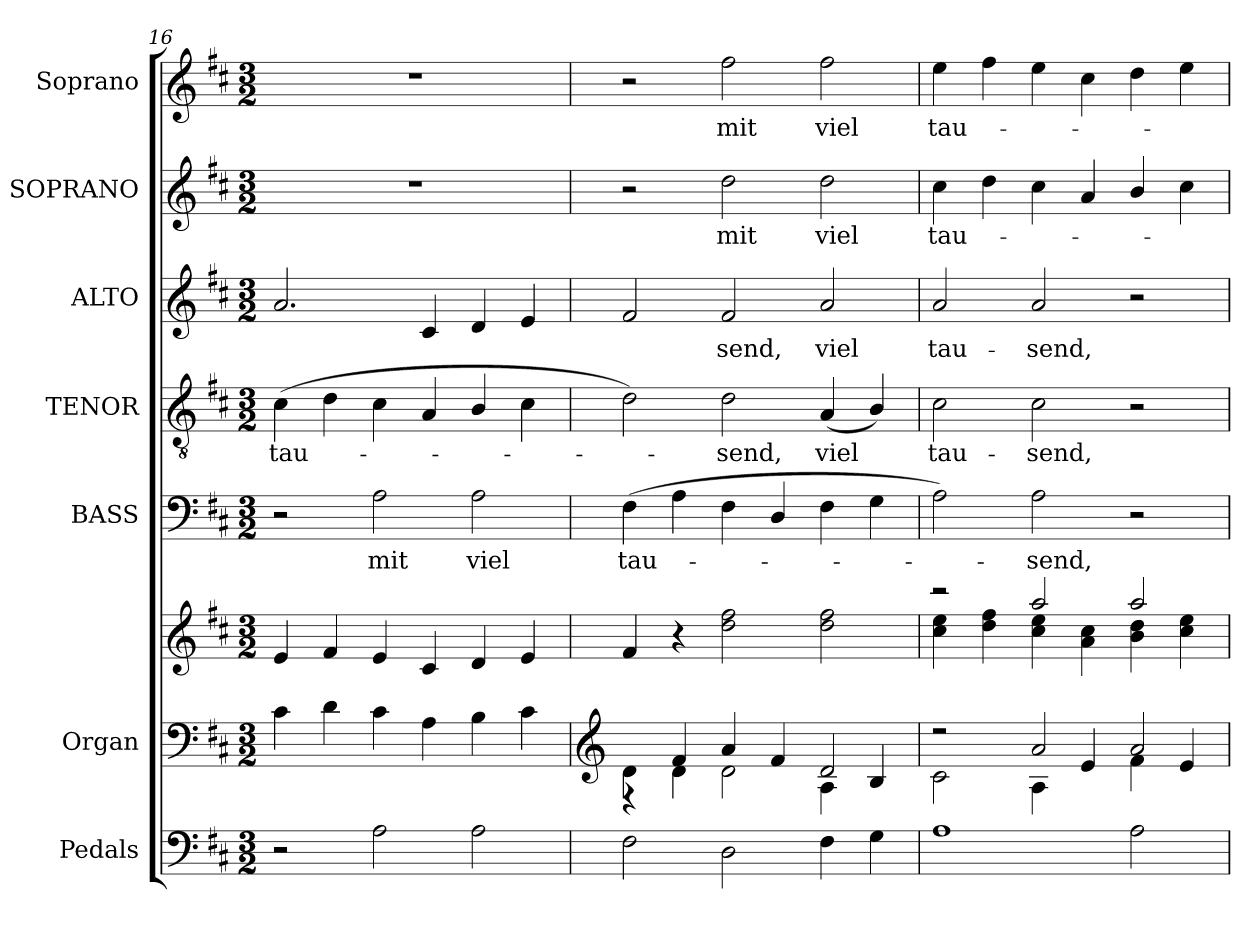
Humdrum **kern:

**kern	**kern	**kern	**kern	**text	**kern	**text	**kern	**text	**kern	**text	**kern	**text
*part7	*part6	*part6	*part5	*part5	*part4	*part4	*part3	*part3	*part2	*part2	*part1	*part1
*staff8	*staff7	*staff6	*staff5	*staff5	*staff4	*staff4	*staff3	*staff3	*staff2	*staff2	*staff1	*staff1
*I"Pedals	*I"Organ	*	*I"BASS	*	*I"TENOR	*	*I"ALTO	*	*I"SOPRANO	*	*I"Soprano	*
*I'Ped.	*I'Org.	*	*I'B.	*	*I'T.	*	*I'A.	*	*I'S.	*	*I'S.	*
*clefF4	*clefF4	*clefG2	*clefF4	*	*clefGv2	*	*clefG2	*	*clefG2	*	*clefG2	*
*	*	*	*	*	*ITrd7c12	*	*	*	*	*	*	*
*k[f#c#]	*k[f#c#]	*k[f#c#]	*k[f#c#]	*	*k[f#c#]	*	*k[f#c#]	*	*k[f#c#]	*	*k[f#c#]	*
*D:	*D:	*D:	*D:	*	*D:	*	*D:	*	*D:	*	*D:	*
*M3/2	*M3/2	*M3/2	*M3/2	*	*M3/2	*	*M3/2	*	*M3/2	*	*M3/2	*
=16	=16	=16	=16	=16	=16	=16	=16	=16	=16	=16	=16	=16
!	!	!	!	!	!	!LO:LY:b:color=#000000	!	!	!LO:N:vis=1	!	!LO:N:vis=1	!
2r	4c#i\	4ei/	2r	.	(4C#i\	tau-	2.ai/	.	1.r	.	1.r	.
.	4di\	4f#i/	.	.	4Di\	.	.	.	.	.	.	.
!	!	!	!	!LO:LY:b:color=#000000	!	!	!	!	!	!	!	!
2Ai\	4c#i\	4ei/	2Ai\	mit	4C#i\	.	.	.	.	.	.	.
.	4Ai\	4c#i/	.	.	4AAi/	.	4c#i/	.	.	.	.	.
!	!	!	!	!LO:LY:b:color=#000000	!	!	!	!	!	!	!	!
2Ai\	4Bi\	4di/	2Ai\	viel	4BBi/	.	4di/	.	.	.	.	.
.	4c#i\	4ei/	.	.	4C#i\	.	4ei/	.	.	.	.	.
=17	=17	=17	=17	=17	=17	=17	=17	=17	=17	=17	=17	=17
*	*clefG2	*	*	*	*	*	*	*	*	*	*	*
*	*^	*	*	*	*	*	*	*	*	*	*	*
!	!	!	!	!	!LO:LY:b:color=#000000	!	!	!	!	!	!	!	!
2F#i\	4di\	4r	4f#i/	(4F#i\	tau-	2Di\)	.	2f#i/	.	2r	.	2r	.
.	4f#i/	4di\	4r	4Ai\	.	.	.	.	.	.	.	.	.
!	!	!	!	!	!	!	!LO:LY:b:color=#000000	!	!	!	!	!	!
!	!	!	!	!	!	!	!	!	!LO:LY:b:color=#000000	!	!	!	!
!	!	!	!	!	!	!	!	!	!	!	!LO:LY:b:color=#000000	!	!
!	!	!	!	!	!	!	!	!	!	!	!	!	!LO:LY:b:color=#000000
2Di\	4ai/	2di\	2ddi\ 2ff#i	4F#i\	.	2Di\	-send,	2f#i/	-send,	2ddi\	mit	2ff#i\	mit
.	4f#i/	.	.	4Di/	.	.	.	.	.	.	.	.	.
!	!	!	!	!	!	!	!LO:LY:b:color=#000000	!	!	!	!	!	!
!	!	!	!	!	!	!	!	!	!LO:LY:b:color=#000000	!	!	!	!
!	!	!	!	!	!	!	!	!	!	!	!LO:LY:b:color=#000000	!	!
!	!	!	!	!	!	!	!	!	!	!	!	!	!LO:LY:b:color=#000000
4F#i\	2di/	4Ai\	2ddi\ 2ff#i	4F#i\	.	(4AAi/	viel	2ai/	viel	2ddi\	viel	2ff#i\	viel
4Gi\	.	4Bi/	.	4Gi\	.	4BBi/)	.	.	.	.	.	.	.
=18	=18	=18	=18	=18	=18	=18	=18	=18	=18	=18	=18	=18	=18
*	*	*	*^	*	*	*	*	*	*	*	*	*	*
!	!	!	!	!	!	!	!	!LO:LY:b:color=#000000	!	!	!	!	!	!
!	!	!	!	!	!	!	!	!	!	!LO:LY:b:color=#000000	!	!	!	!
!	!	!	!	!	!	!	!	!	!	!	!	!LO:LY:b:color=#000000	!	!
!	!	!	!	!	!	!	!	!	!	!	!	!	!	!LO:LY:b:color=#000000
1Ai	2r	2c#i\	2r	4cc#i\ 4eei	2Ai\)	.	2C#i\	tau-	2ai/	tau-	4cc#i\	tau-	4eei\	tau-
.	.	.	.	4ddi\ 4ff#i	.	.	.	.	.	.	4ddi\	.	4ff#i\	.
!	!	!	!	!	!	!LO:LY:b:color=#000000	!	!	!	!	!	!	!	!
!	!	!	!	!	!	!	!	!LO:LY:b:color=#000000	!	!	!	!	!	!
!	!	!	!	!	!	!	!	!	!	!LO:LY:b:color=#000000	!	!	!	!
.	2ai/	4Ai\	2aai/	4cc#i\ 4eei	2Ai\	-send,	2C#i\	-send,	2ai/	-send,	4cc#i\	.	4eei\	.
.	.	4ei/	.	4ai\ 4cc#i	.	.	.	.	.	.	4ai/	.	4cc#i\	.
2Ai\	2ai/	4f#i\	2aai/	4bi\ 4ddi	2r	.	2r	.	2r	.	4bi/	.	4ddi\	.
.	.	4ei/	.	4cc#i\ 4eei	.	.	.	.	.	.	4cc#i\	.	4eei\	.
*	*v	*v	*	*	*	*	*	*	*	*	*	*	*	*
*	*	*v	*v	*	*	*	*	*	*	*	*	*	*
=	=	=	=	=	=	=	=	=	=	=	=	=
*-	*-	*-	*-	*-	*-	*-	*-	*-	*-	*-	*-	*-
